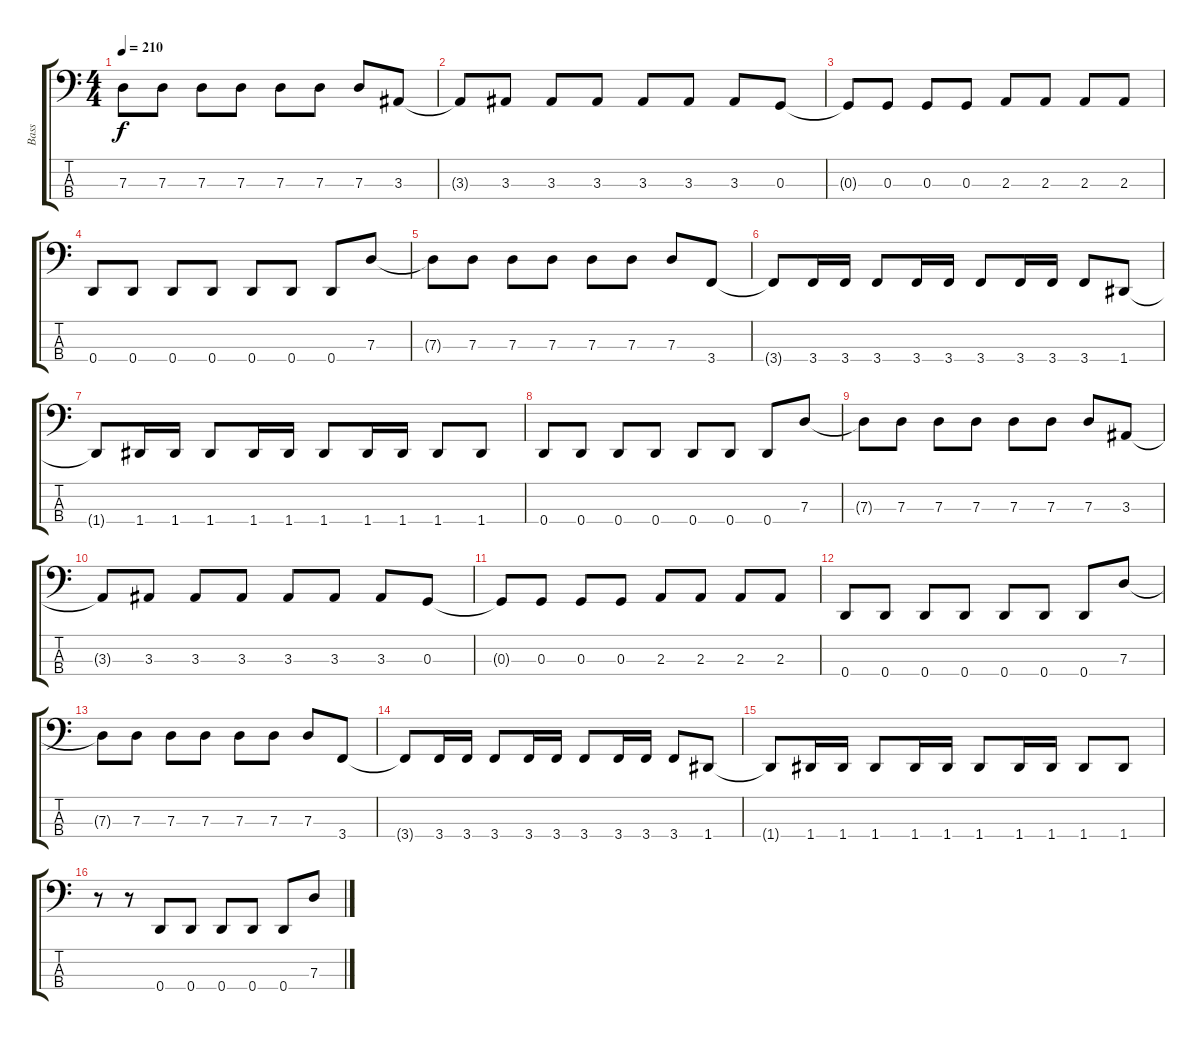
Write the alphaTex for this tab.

\track ("Bass" "Bass") {instrument electricbasspick}
\staff {score tabs}
\tuning (F2 C2 G1 D1) {hide}
\ts (4 4)
\tempo 210
\clef f4
\ks c
7.3{t}.8{dy f} 7.3.8 7.3.8 7.3.8 7.3.8 7.3.8 7.3.8 3.3.8 |
3.3{t}.8 3.3.8 3.3.8 3.3.8 3.3.8 3.3.8 3.3.8 0.3.8 |
0.3{t}.8 0.3.8 0.3.8 0.3.8 2.3.8 2.3.8 2.3.8 2.3.8 |
0.4.8 0.4.8 0.4.8 0.4.8 0.4.8 0.4.8 0.4.8 7.3.8 |
7.3{t}.8 7.3.8 7.3.8 7.3.8 7.3.8 7.3.8 7.3.8 3.4.8 |
3.4{t}.8 3.4.16 3.4.16 3.4.8 3.4.16 3.4.16 3.4.8 3.4.16 3.4.16 3.4.8 1.4.8 |
1.4{t}.8 1.4.16 1.4.16 1.4.8 1.4.16 1.4.16 1.4.8 1.4.16 1.4.16 1.4.8 1.4.8 |
0.4.8 0.4.8 0.4.8 0.4.8 0.4.8 0.4.8 0.4.8 7.3.8 |
7.3{t}.8 7.3.8 7.3.8 7.3.8 7.3.8 7.3.8 7.3.8 3.3.8 |
3.3{t}.8 3.3.8 3.3.8 3.3.8 3.3.8 3.3.8 3.3.8 0.3.8 |
0.3{t}.8 0.3.8 0.3.8 0.3.8 2.3.8 2.3.8 2.3.8 2.3.8 |
0.4.8 0.4.8 0.4.8 0.4.8 0.4.8 0.4.8 0.4.8 7.3.8 |
7.3{t}.8 7.3.8 7.3.8 7.3.8 7.3.8 7.3.8 7.3.8 3.4.8 |
3.4{t}.8 3.4.16 3.4.16 3.4.8 3.4.16 3.4.16 3.4.8 3.4.16 3.4.16 3.4.8 1.4.8 |
1.4{t}.8 1.4.16 1.4.16 1.4.8 1.4.16 1.4.16 1.4.8 1.4.16 1.4.16 1.4.8 1.4.8 |
r.8 r.8 0.4.8 0.4.8 0.4.8 0.4.8 0.4.8 7.3.8
